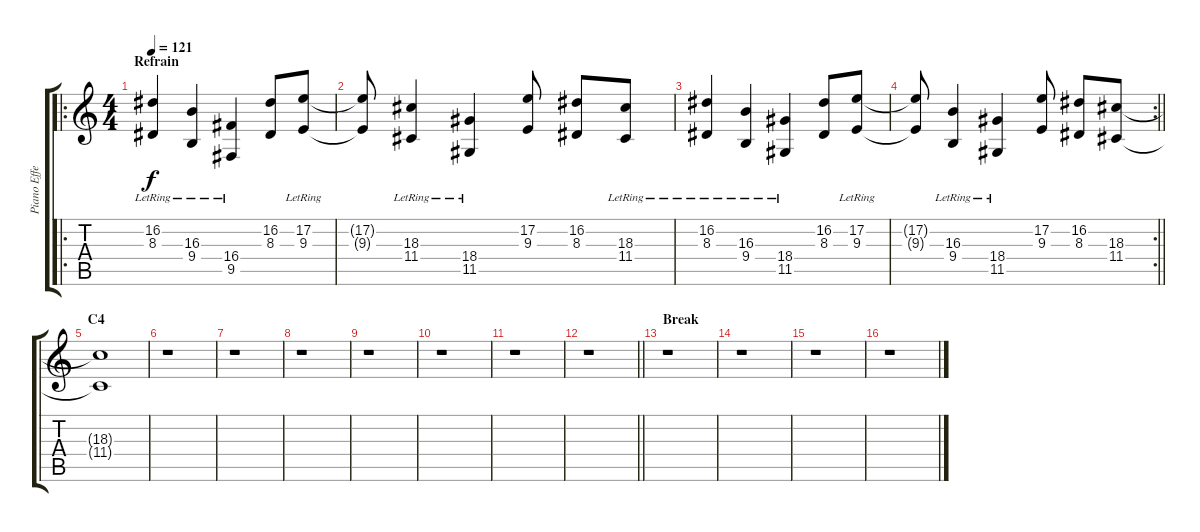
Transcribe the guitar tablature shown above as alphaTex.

\track ("Piano Effets 2" "Piano Effe") {instrument fx7echoes}
\staff {score tabs}
\tuning (E4 B3 G3 D3 A2 E2) {hide}
\ro
\ts (4 4)
\section ("" "Refrain")
\tempo 121
\clef g2
\ks c
(16.2{lr} 8.3{lr}).4{dy f} (16.3{lr} 9.4{lr}).4 (16.4{lr} 9.5{lr}).4 (16.2 8.3).8 (17.2{lr} 9.3{lr}).8 |
(17.2{t} 9.3{t}).8 (18.3{lr} 11.4{lr}).4 (18.4{lr} 11.5{lr}).4 (17.2 9.3).8 (16.2 8.3).8 (18.3{lr} 11.4{lr}).8 |
(16.2{lr} 8.3{lr}).4 (16.3{lr} 9.4{lr}).4 (18.4{lr} 11.5{lr}).4 (16.2 8.3).8 (17.2{lr} 9.3{lr}).8 |
\rc 2
\barLineRight lightlight
(17.2{t} 9.3{t}).8 (16.3{lr} 9.4{lr}).4 (18.4{lr} 11.5{lr}).4 (17.2 9.3).8 (16.2 8.3).8 (18.3 11.4).8 |
\section ("" "C4")
(18.3{t} 11.4{t}).1 |
r.1 |
r.1 |
r.1 |
r.1 |
r.1 |
r.1 |
\barLineRight lightlight
r.1 |
\section ("" "Break")
r.1 |
r.1 |
r.1 |
r.1
